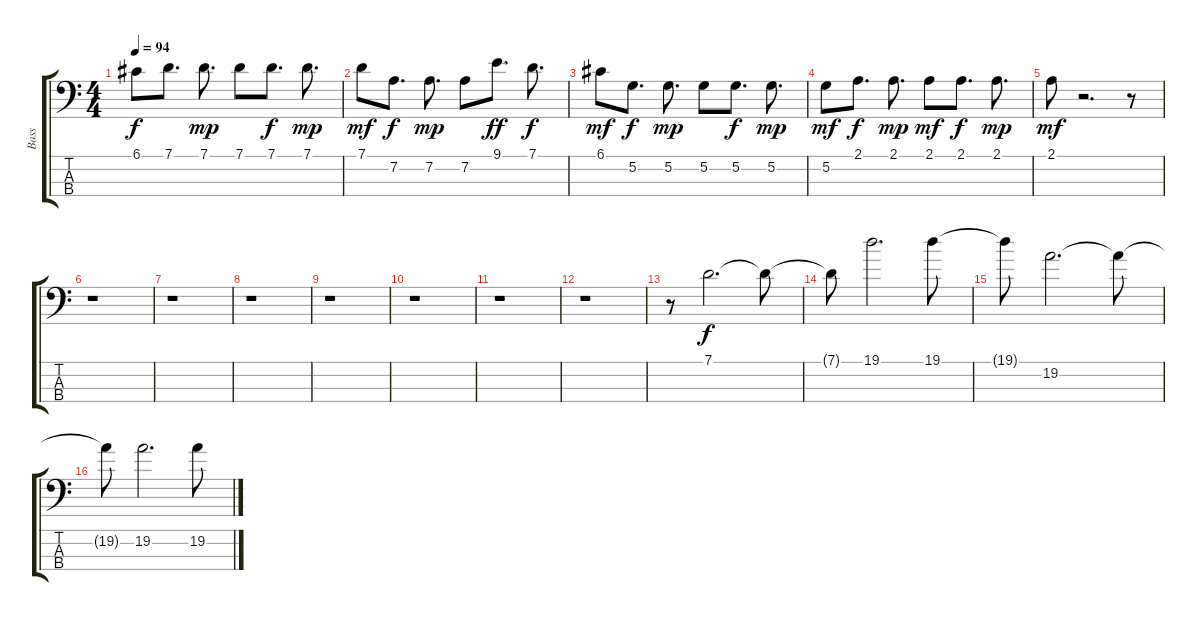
\track ("Bass" "Bass") {instrument electricbassfinger}
\staff {score tabs}
\tuning (G2 D2 A1 E1) {hide}
\ts (4 4)
\tempo 94
\clef f4
\ks c
6.1.8{dy f} 7.1.8{d} 7.1.8{d dy mp} 7.1.8 7.1.8{d dy f} 7.1.8{d dy mp} |
7.1.8{dy mf} 7.2.8{d dy f} 7.2.8{d dy mp} 7.2.8 9.1.8{d dy ff} 7.1.8{d dy f} |
6.1.8{dy mf} 5.2.8{d dy f} 5.2.8{d dy mp} 5.2.8 5.2.8{d dy f} 5.2.8{d dy mp} |
5.2.8{dy mf} 2.1.8{d dy f} 2.1.8{d dy mp} 2.1.8{dy mf} 2.1.8{d dy f} 2.1.8{d dy mp} |
2.1.8{dy mf} r.2{d} r.8 |
r.1 |
r.1 |
r.1 |
r.1 |
r.1 |
r.1 |
r.1 |
r.8 7.1.2{d dy f} 7.1{t}.8 |
7.1{t}.8 19.1.2{d} 19.1.8 |
19.1{t}.8 19.2.2{d} 19.2{t}.8 |
19.2{t}.8 19.2.2{d} 19.2.8
